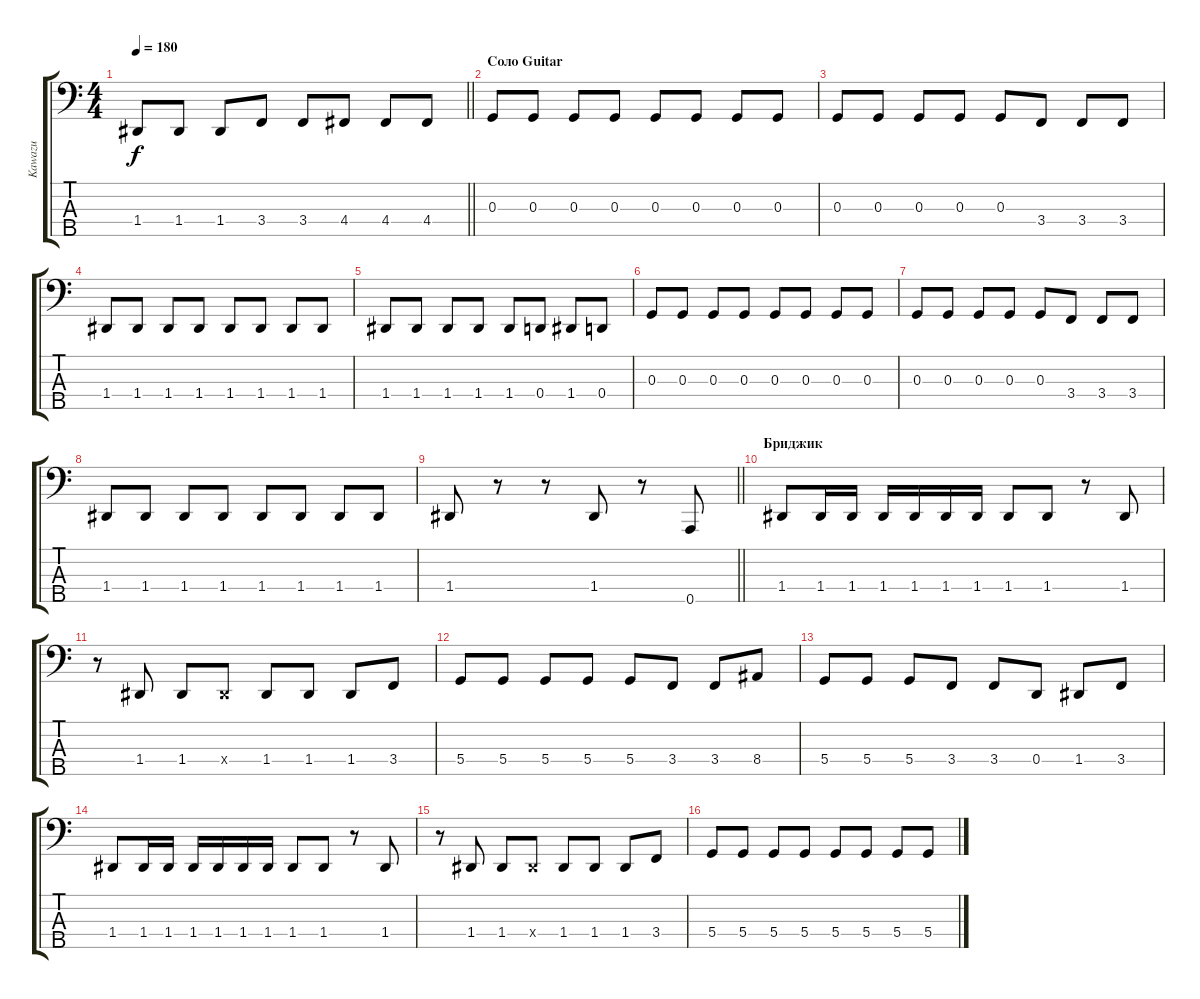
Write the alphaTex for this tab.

\track ("Kawazu" "Kawazu") {instrument electricbasspick}
\staff {score tabs}
\tuning (F2 C2 G1 D1 A0) {hide}
\ts (4 4)
\tempo 180
\clef f4
\barLineRight lightlight
\ks c
1.4.8{dy f} 1.4.8 1.4.8 3.4.8 3.4.8 4.4.8 4.4.8 4.4.8 |
\section ("" "Соло Guitar")
0.3.8 0.3.8 0.3.8 0.3.8 0.3.8 0.3.8 0.3.8 0.3.8 |
0.3.8 0.3.8 0.3.8 0.3.8 0.3.8 3.4.8 3.4.8 3.4.8 |
1.4.8 1.4.8 1.4.8 1.4.8 1.4.8 1.4.8 1.4.8 1.4.8 |
1.4.8 1.4.8 1.4.8 1.4.8 1.4.8 0.4.8 1.4.8 0.4.8 |
0.3.8 0.3.8 0.3.8 0.3.8 0.3.8 0.3.8 0.3.8 0.3.8 |
0.3.8 0.3.8 0.3.8 0.3.8 0.3.8 3.4.8 3.4.8 3.4.8 |
1.4.8 1.4.8 1.4.8 1.4.8 1.4.8 1.4.8 1.4.8 1.4.8 |
\barLineRight lightlight
1.4.8 r.8 r.8 1.4.8 r.8 0.5.8 |
\section ("" "Бриджик")
1.4.8 1.4.16 1.4.16 1.4.16 1.4.16 1.4.16 1.4.16 1.4.8 1.4.8 r.8 1.4.8 |
r.8 1.4.8 1.4.8 1.4{x}.8 1.4.8 1.4.8 1.4.8 3.4.8 |
5.4.8 5.4.8 5.4.8 5.4.8 5.4.8 3.4.8 3.4.8 8.4.8 |
5.4.8 5.4.8 5.4.8 3.4.8 3.4.8 0.4.8 1.4.8 3.4.8 |
1.4.8 1.4.16 1.4.16 1.4.16 1.4.16 1.4.16 1.4.16 1.4.8 1.4.8 r.8 1.4.8 |
r.8 1.4.8 1.4.8 1.4{x}.8 1.4.8 1.4.8 1.4.8 3.4.8 |
5.4.8 5.4.8 5.4.8 5.4.8 5.4.8 5.4.8 5.4.8 5.4.8
